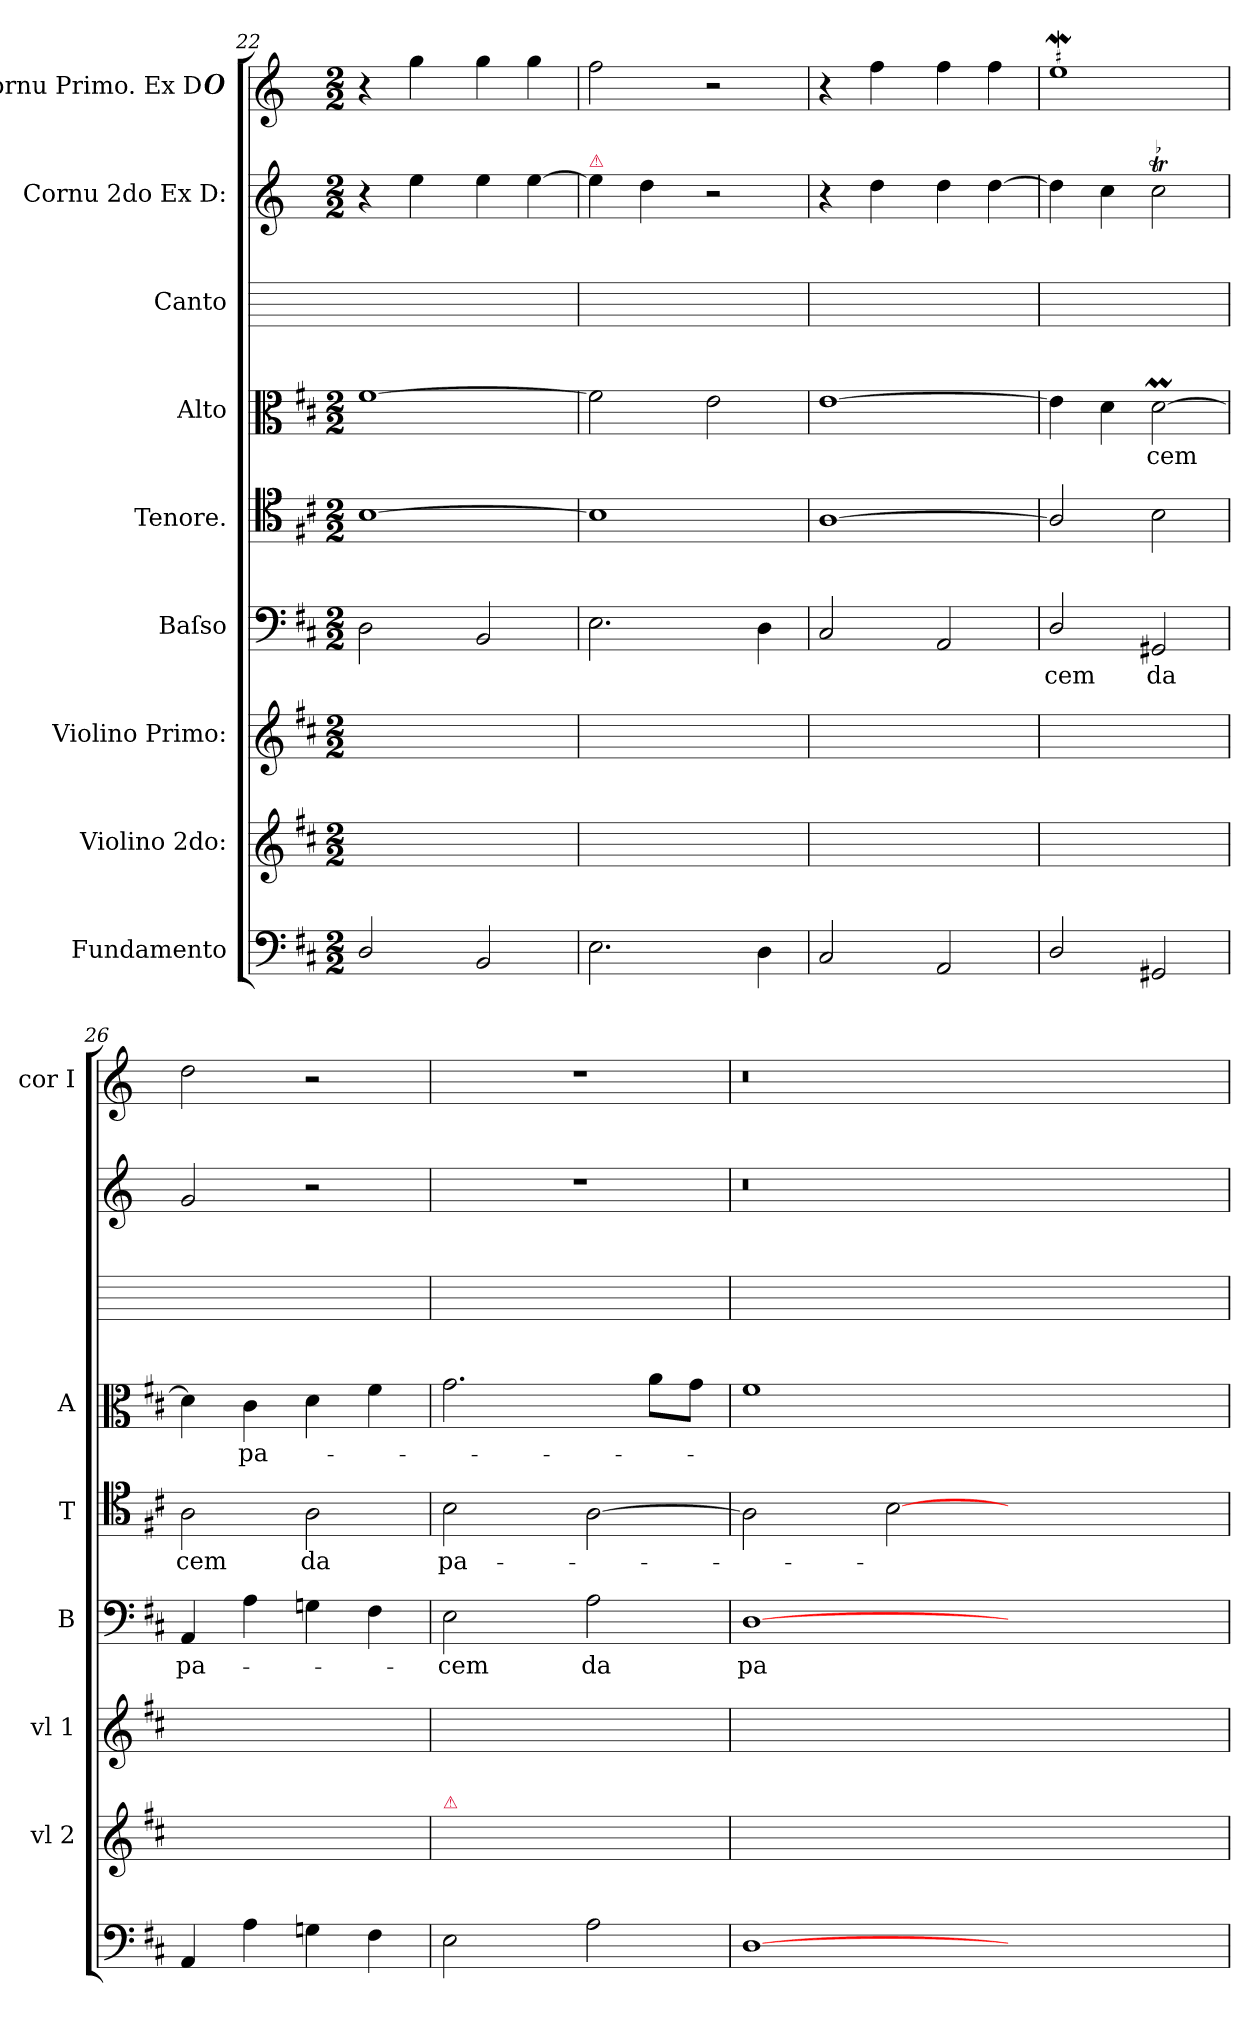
**kern	**kern	**kern	**kern	**text	**kern	**text	**kern	**text	**kern	**kern	**kern
*part9	*part8	*part7	*part6	*part6	*part5	*part5	*part4	*part4	*part3	*part2	*part1
*staff9	*staff8	*staff7	*staff6	*staff6	*staff5	*staff5	*staff4	*staff4	*staff3	*staff2	*staff1
*I"Fundamento	*I"Violino 2do:	*I"Violino Primo:	*I"Baſso	*	*I"Tenore.	*	*I"Alto	*	*I"Canto	*I"Cornu 2do Ex D:	*I"Cornu Primo. Ex D#
*	*I'vl 2	*I'vl 1	*I'B	*	*I'T	*	*I'A	*	*	*	*I'cor I
*clefF4	*clefG2	*clefG2	*clefF4	*	*clefC4	*	*clefC3	*	*	*clefG2	*clefG2
*	*	*	*	*	*	*	*	*	*	*ITrd-1c-2	*ITrd-1c-2
*k[f#c#]	*k[f#c#]	*k[f#c#]	*k[f#c#]	*	*k[f#c#]	*	*k[f#c#]	*	*	*k[f#c#]	*k[f#c#]
*D:	*D:	*D:	*D:	*	*D:	*	*D:	*	*	*D:	*D:
*M2/2	*M2/2	*M2/2	*M2/2	*	*M2/2	*	*M2/2	*	*	*M2/2	*M2/2
=22	=22	=22	=22	=22	=22	=22	=22	=22	=22	=22	=22
2D/	2b\yy	4aa\yy]	2D\	.	[1B	.	[1f#	.	1ryy	4r	4r
.	.	8b\Lyy	.	.	.	.	.	.	.	4ff#\	4aa\
.	.	8dd\Jyy	.	.	.	.	.	.	.	.	.
2BB/	4ryy	4ff#\yy	2BB/	.	.	.	.	.	.	4ff#\	4aa\
.	[4ff#\yy	4aa\yy	.	.	.	.	.	.	.	[4ff#\	4aa\
=23	=23	=23	=23	=23	=23	=23	=23	=23	=23	=23	=23
!	!	!	!	!	!	!	!	!	!	!LO:TX:a:color=crimson:t=⚠	!
2.E\	4ff#\yy]	4gg\yy	2.E\	.	1B]	.	2f#\]	.	1ryy	4ff#\]	2gg\
.	8ee\Lyy	2gg\yy	.	.	.	.	.	.	.	4ee\	.
.	8dd\Jyy	.	.	.	.	.	.	.	.	.	.
.	4cc#\yy	.	.	.	.	.	2e\	.	.	2r	2r
4D\	4b\yy	[4gg\yy	4D\	.	.	.	.	.	.	.	.
=24	=24	=24	=24	=24	=24	=24	=24	=24	=24	=24	=24
2C#/	2a/yy	4gg\yy]	2C#/	.	[1A	.	[1e	.	1ryy	4r	4r
.	.	8a\Lyy	.	.	.	.	.	.	.	4ee\	4gg\
.	.	8cc#\Jyy	.	.	.	.	.	.	.	.	.
2AA/	4ryy	4ee\yy	2AA/	.	.	.	.	.	.	4ee\	4gg\
.	[4ee\yy	4gg\yy	.	.	.	.	.	.	.	[4ee\	4gg\
=25	=25	=25	=25	=25	=25	=25	=25	=25	=25	=25	=25
2D/	4ee\yy]	1ff#yy	2D/	-cem	2A/]	.	4e\]	.	1ryy	4ee\]	1ff#w
.	4dd\yy	.	.	.	.	.	4d\	.	.	4dd\	.
2GG#X/	[2dd\yy	.	2GG#X/	da	2B\	.	[2dM\	-cem	.	2ddt\	.
=26	=26	=26	=26	=26	=26	=26	=26	=26	=26	=26	=26
4AA/	4dd\yy]	4ee\yy	4AA/	pa-	2A\	-cem	4d\]	.	1ryy	2a/	2ee\
4A\	2cc#\yy	4a/yy	4A\	.	.	.	4c#\	pa-	.	.	.
4Gn\	.	4ee\yy	4Gn\	.	2A\	da	4d\	.	.	2r	2r
4F#\	[4dd\yy	4gg\yy	4F#\	.	.	.	4f#\	.	.	.	.
=27	=27	=27	=27	=27	=27	=27	=27	=27	=27	=27	=27
!	!LO:TX:a:color=crimson:t=⚠	!	!	!	!	!	!	!	!	!	!
2E\	4dd\yy]	2.gg\yy	2E\	-cem	2B\	pa-	2.g\	.	1ryy	1r	1r
.	8ee\Lyy	.	.	.	.	.	.	.	.	.	.
.	8dd\Jyy	.	.	.	.	.	.	.	.	.	.
2A\	[2cc#\yy	.	2A\	da	[2A\	.	.	.	.	.	.
.	.	8aa\Lyy	.	.	.	.	8a\L	.	.	.	.
.	.	8gg\Jyy	.	.	.	.	8g\J	.	.	.	.
=28	=28	=28	=28	=28	=28	=28	=28	=28	=28	=28	=28
[1D	4cc#\yy]	1ff#yy	[1D	pa-	2A\]	.	1f#	.	1ryy	0.r	0.r
.	8dd\Lyy	.	.	.	.	.	.	.	.	.	.
.	8cc#\Jyy	.	.	.	.	.	.	.	.	.	.
.	4b\yy	.	.	.	[2B\	.	.	.	.	.	.
.	4a\yy	.	.	.	.	.	.	.	.	.	.
0ryy	0ryy	0ryy	0ryy	.	0ryy	.	0ryy	.	0ryy	.	.
=	=	=	=	=	=	=	=	=	=	=	=
*-	*-	*-	*-	*-	*-	*-	*-	*-	*-	*-	*-
